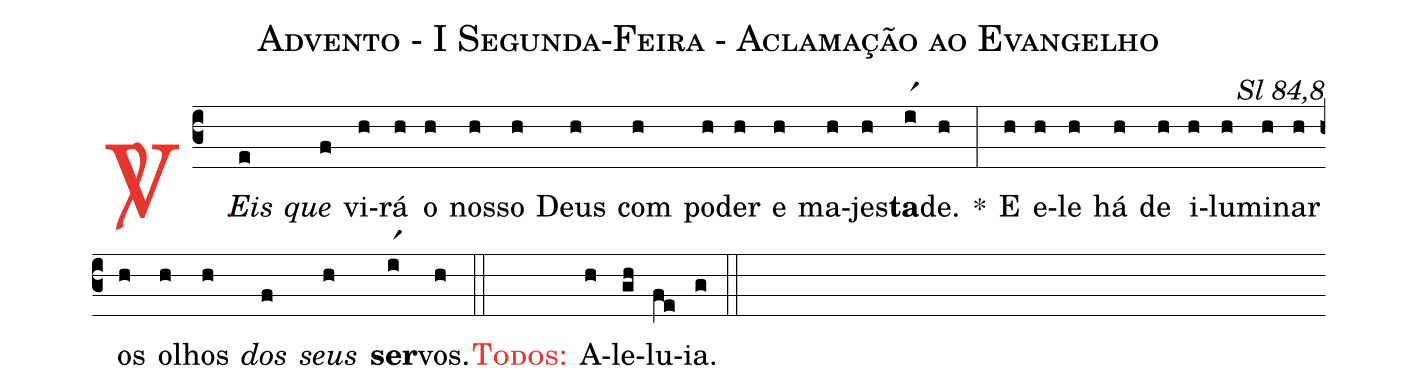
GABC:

name: Advento - I Segunda-Feira - Aclamação ao Evangelho;
commentary: Sl 84,8;
%%
(c3)

<c><sp>V/</sp>.</c>() <i>Eis</i>(e) <i>que</i>(f) vi(h)rá(h) o(h) nos(h)so(h) Deus(h) com(h) po(h)der(h) e(h) ma(h)jes(h)<b>ta</b>(ir1)de.(h) *(:) E(h) e(h)le(h) há(h) de(h) i(h)lu(h)mi(h)nar(h) os(h) o(h)lhos(h) <i>dos</i>(f) <i>seus</i>(h) <b>ser</b>(ir1)vos.(h)

(::)

<c><sc>Todos</sc>:</c>() A(h)le(gh)lu(fe)ia.(g)

(::)
